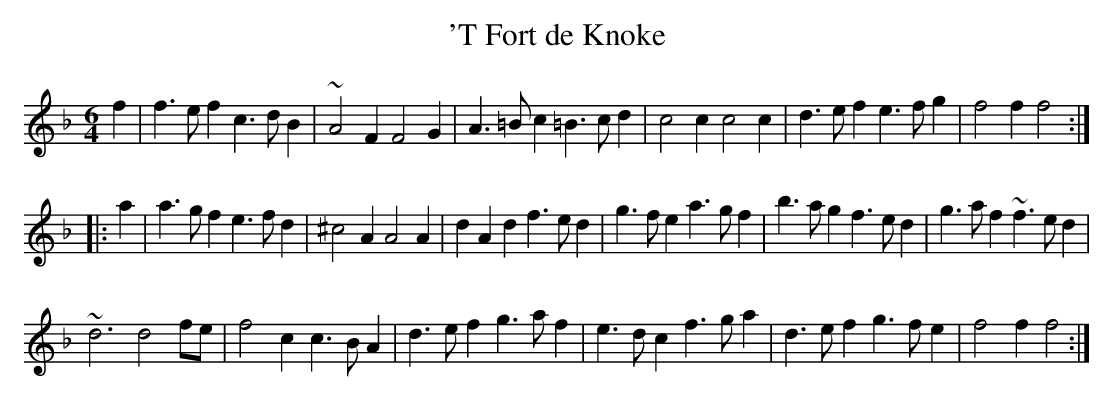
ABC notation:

X:1
T:'T Fort de Knoke
M:6/4
K:Fmaj
f2|f3ef2c3dB2|~A4F2F4G2|A3=Bc2=B3cd2|c4c2c4c2|d3ef2e3fg2|f4f2f4:|
|:a2|a3gf2e3fd2|^c4A2A4A2|d2A2d2f3ed2|g3fe2a3gf2|b3ag2f3ed2|g3af2~f3ed2|
~d6d4fe|f4c2c3BA2|d3ef2g3af2|e3dc2f3ga2|d3ef2g3fe2|f4f2f4:|
